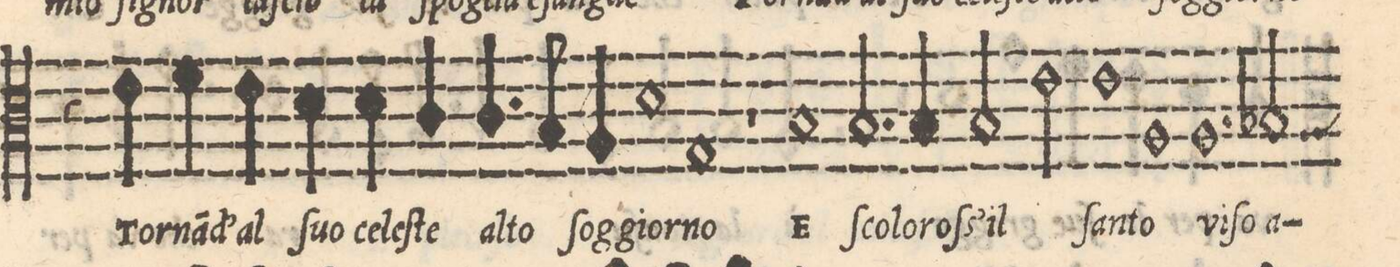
**kern	**text
*I"QVINTO	*
*clefC3	*
*k[]	*
*met(C)	*
*M2/1	*
4r	.
4e\	Tor-
=31-	=31-
4f\	-nã(n)-
4e\	-d`al
4d\	ſuo
4d\	ce-
4c/	-leſ-
4.c/	-te al-
8B/	-to
4A/	ſog-
=32-	=32-
1d	-gior-
1Gny	-no
=33-	=33-
1r	.
1B	E
=34-	=34-
2.B/	ſco-
4B/	-lo-
2B/	-roſ-
2e\	-s`il
=35-	=35-
1e	ſan-
1A	-to
=36-	=36-
1.A	vi-
2B-X/	-ſo a-
=37-	=37-
*-	*-
